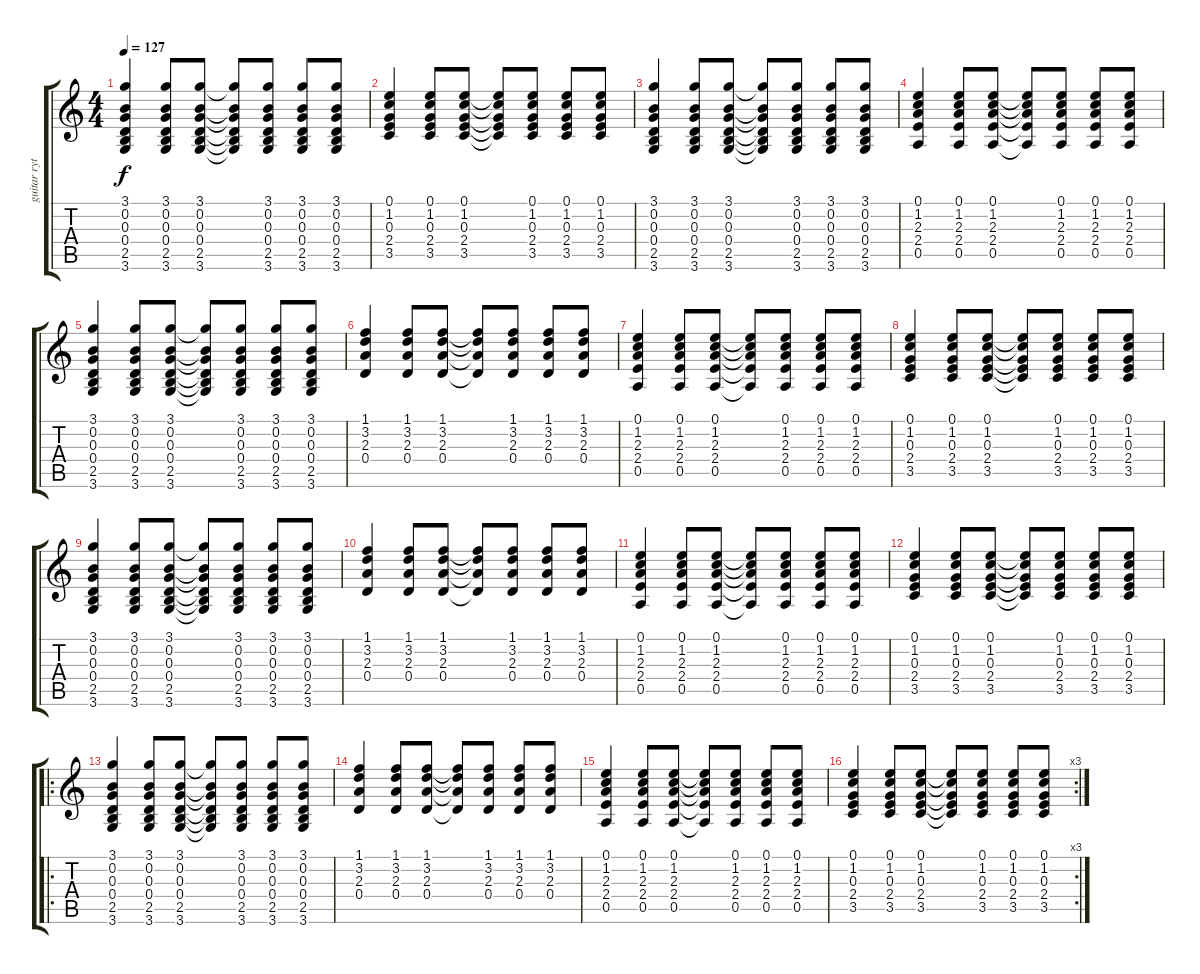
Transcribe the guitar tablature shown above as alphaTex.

\track ("guitar rythmik" "guitar ryt") {instrument acousticguitarsteel}
\staff {score tabs}
\tuning (E4 B3 G3 D3 A2 E2) {hide}
\ts (4 4)
\tempo 127
\clef g2
\ks c
(3.1 0.2 0.3 0.4 2.5 3.6).4{dy f} (3.1 0.2 0.3 0.4 2.5 3.6).8 (3.1 0.2 0.3 0.4 2.5 3.6).8 (3.1{t} 0.2{t} 0.3{t} 0.4{t} 2.5{t} 3.6{t}).8 (3.1 0.2 0.3 0.4 2.5 3.6).8 (3.1 0.2 0.3 0.4 2.5 3.6).8 (3.1 0.2 0.3 0.4 2.5 3.6).8 |
(0.1 1.2 0.3 2.4 3.5).4 (0.1 1.2 0.3 2.4 3.5).8 (0.1 1.2 0.3 2.4 3.5).8 (0.1{t} 1.2{t} 0.3{t} 2.4{t} 3.5{t}).8 (0.1 1.2 0.3 2.4 3.5).8 (0.1 1.2 0.3 2.4 3.5).8 (0.1 1.2 0.3 2.4 3.5).8 |
(3.1 0.2 0.3 0.4 2.5 3.6).4 (3.1 0.2 0.3 0.4 2.5 3.6).8 (3.1 0.2 0.3 0.4 2.5 3.6).8 (3.1{t} 0.2{t} 0.3{t} 0.4{t} 2.5{t} 3.6{t}).8 (3.1 0.2 0.3 0.4 2.5 3.6).8 (3.1 0.2 0.3 0.4 2.5 3.6).8 (3.1 0.2 0.3 0.4 2.5 3.6).8 |
(0.1 1.2 2.3 2.4 0.5).4 (0.1 1.2 2.3 2.4 0.5).8 (0.1 1.2 2.3 2.4 0.5).8 (0.1{t} 1.2{t} 2.3{t} 2.4{t} 0.5{t}).8 (0.1 1.2 2.3 2.4 0.5).8 (0.1 1.2 2.3 2.4 0.5).8 (0.1 1.2 2.3 2.4 0.5).8 |
(3.1 0.2 0.3 0.4 2.5 3.6).4 (3.1 0.2 0.3 0.4 2.5 3.6).8 (3.1 0.2 0.3 0.4 2.5 3.6).8 (3.1{t} 0.2{t} 0.3{t} 0.4{t} 2.5{t} 3.6{t}).8 (3.1 0.2 0.3 0.4 2.5 3.6).8 (3.1 0.2 0.3 0.4 2.5 3.6).8 (3.1 0.2 0.3 0.4 2.5 3.6).8 |
(1.1 3.2 2.3 0.4).4 (1.1 3.2 2.3 0.4).8 (1.1 3.2 2.3 0.4).8 (1.1{t} 3.2{t} 2.3{t} 0.4{t}).8 (1.1 3.2 2.3 0.4).8 (1.1 3.2 2.3 0.4).8 (1.1 3.2 2.3 0.4).8 |
(0.1 1.2 2.3 2.4 0.5).4 (0.1 1.2 2.3 2.4 0.5).8 (0.1 1.2 2.3 2.4 0.5).8 (0.1{t} 1.2{t} 2.3{t} 2.4{t} 0.5{t}).8 (0.1 1.2 2.3 2.4 0.5).8 (0.1 1.2 2.3 2.4 0.5).8 (0.1 1.2 2.3 2.4 0.5).8 |
(0.1 1.2 0.3 2.4 3.5).4 (0.1 1.2 0.3 2.4 3.5).8 (0.1 1.2 0.3 2.4 3.5).8 (0.1{t} 1.2{t} 0.3{t} 2.4{t} 3.5{t}).8 (0.1 1.2 0.3 2.4 3.5).8 (0.1 1.2 0.3 2.4 3.5).8 (0.1 1.2 0.3 2.4 3.5).8 |
(3.1 0.2 0.3 0.4 2.5 3.6).4 (3.1 0.2 0.3 0.4 2.5 3.6).8 (3.1 0.2 0.3 0.4 2.5 3.6).8 (3.1{t} 0.2{t} 0.3{t} 0.4{t} 2.5{t} 3.6{t}).8 (3.1 0.2 0.3 0.4 2.5 3.6).8 (3.1 0.2 0.3 0.4 2.5 3.6).8 (3.1 0.2 0.3 0.4 2.5 3.6).8 |
(1.1 3.2 2.3 0.4).4 (1.1 3.2 2.3 0.4).8 (1.1 3.2 2.3 0.4).8 (1.1{t} 3.2{t} 2.3{t} 0.4{t}).8 (1.1 3.2 2.3 0.4).8 (1.1 3.2 2.3 0.4).8 (1.1 3.2 2.3 0.4).8 |
(0.1 1.2 2.3 2.4 0.5).4 (0.1 1.2 2.3 2.4 0.5).8 (0.1 1.2 2.3 2.4 0.5).8 (0.1{t} 1.2{t} 2.3{t} 2.4{t} 0.5{t}).8 (0.1 1.2 2.3 2.4 0.5).8 (0.1 1.2 2.3 2.4 0.5).8 (0.1 1.2 2.3 2.4 0.5).8 |
(0.1 1.2 0.3 2.4 3.5).4 (0.1 1.2 0.3 2.4 3.5).8 (0.1 1.2 0.3 2.4 3.5).8 (0.1{t} 1.2{t} 0.3{t} 2.4{t} 3.5{t}).8 (0.1 1.2 0.3 2.4 3.5).8 (0.1 1.2 0.3 2.4 3.5).8 (0.1 1.2 0.3 2.4 3.5).8 |
\ro
(3.1 0.2 0.3 0.4 2.5 3.6).4 (3.1 0.2 0.3 0.4 2.5 3.6).8 (3.1 0.2 0.3 0.4 2.5 3.6).8 (3.1{t} 0.2{t} 0.3{t} 0.4{t} 2.5{t} 3.6{t}).8 (3.1 0.2 0.3 0.4 2.5 3.6).8 (3.1 0.2 0.3 0.4 2.5 3.6).8 (3.1 0.2 0.3 0.4 2.5 3.6).8 |
(1.1 3.2 2.3 0.4).4 (1.1 3.2 2.3 0.4).8 (1.1 3.2 2.3 0.4).8 (1.1{t} 3.2{t} 2.3{t} 0.4{t}).8 (1.1 3.2 2.3 0.4).8 (1.1 3.2 2.3 0.4).8 (1.1 3.2 2.3 0.4).8 |
(0.1 1.2 2.3 2.4 0.5).4 (0.1 1.2 2.3 2.4 0.5).8 (0.1 1.2 2.3 2.4 0.5).8 (0.1{t} 1.2{t} 2.3{t} 2.4{t} 0.5{t}).8 (0.1 1.2 2.3 2.4 0.5).8 (0.1 1.2 2.3 2.4 0.5).8 (0.1 1.2 2.3 2.4 0.5).8 |
\rc 3
(0.1 1.2 0.3 2.4 3.5).4 (0.1 1.2 0.3 2.4 3.5).8 (0.1 1.2 0.3 2.4 3.5).8 (0.1{t} 1.2{t} 0.3{t} 2.4{t} 3.5{t}).8 (0.1 1.2 0.3 2.4 3.5).8 (0.1 1.2 0.3 2.4 3.5).8 (0.1 1.2 0.3 2.4 3.5).8
